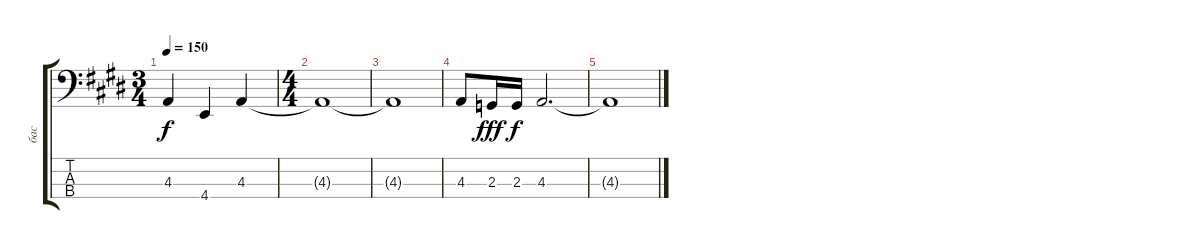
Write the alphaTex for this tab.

\track ("бас" "бас") {instrument electricbassfinger}
\staff {score tabs}
\tuning (Eb2 Bb1 F1 C1) {hide}
\ts (3 4)
\tempo 150
\clef f4
\ks c#minor
4.3{t}.4{dy f} 4.4.4 4.3.4 |
\ts (4 4)
4.3{t}.1 |
4.3{t}.1 |
4.3.8 2.3.16{dy fff} 2.3.16{dy f} 4.3.2{d} |
4.3{t}.1
